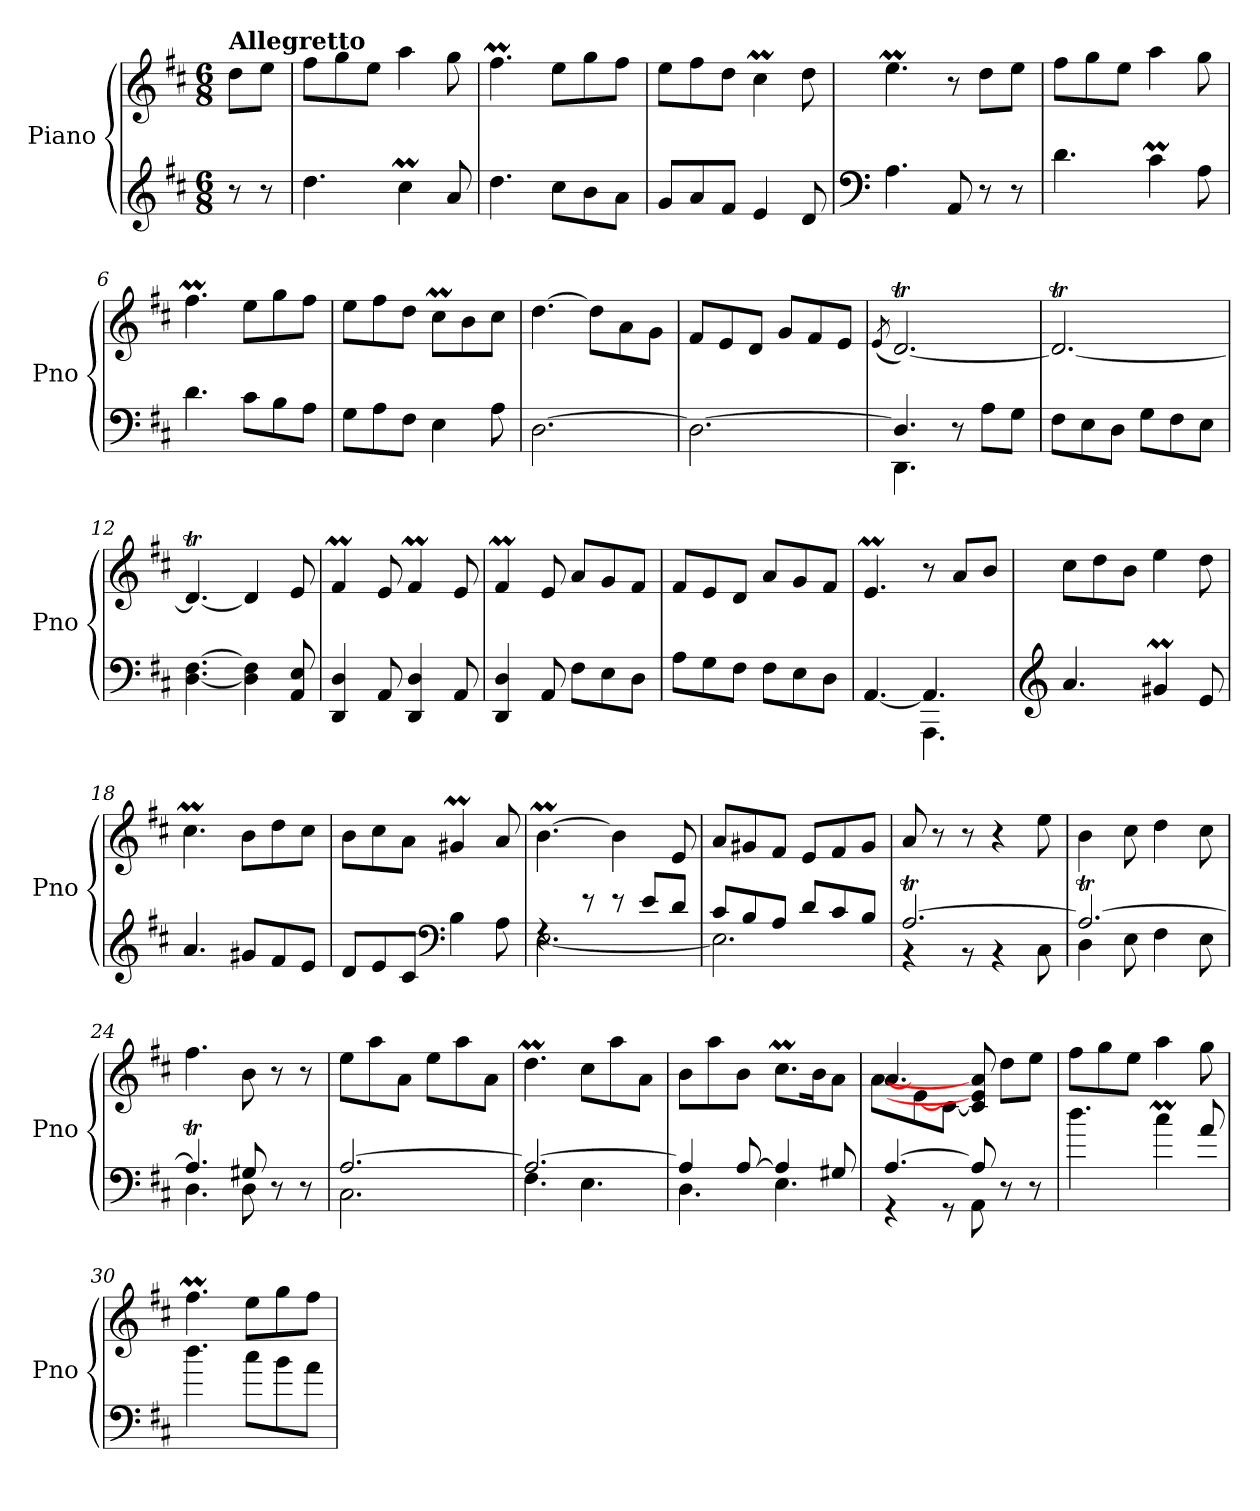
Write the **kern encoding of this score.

**kern	**kern
*part1	*part1
*staff2	*staff1
*I"Piano	*
*I'Pno	*
*clefG2	*clefG2
*k[f#c#]	*k[f#c#]
*M6/8	*M6/8
=	=
!	!LO:TX:a:B:t=Allegretto
8r	8dd\L
8r	8ee\J
=1	=1
4.dd\	8ff#\L
.	8gg\
.	8ee\J
4cc#m\	4aa\
8a/	8gg\
=2	=2
4.dd\	4.ff#m\
8cc#\L	8ee\L
8b\	8gg\
8a\J	8ff#\J
=3	=3
8g/L	8ee\L
8a/	8ff#\
8f#/J	8dd\J
4e/	4cc#m\
8d/	8dd\
=4	=4
*clefF4	*
4.A\	4.eeM\
8AA/	8r
8r	8dd\L
8r	8ee\J
=5	=5
4.d\	8ff#\L
.	8gg\
.	8ee\J
4c#m\	4aa\
8A\	8gg\
=6	=6
4.d\	4.ff#m\
8c#\L	8ee\L
8B\	8gg\
8A\J	8ff#\J
!!LO:LB:g=z
=7	=7
8G\L	8ee\L
8A\	8ff#\
8F#\J	8dd\J
4E\	8cc#m\L
.	8b\
8A\	8cc#\J
=8	=8
[2.D\	[4.dd\
.	8dd\L]
.	8a\
.	8g\J
=9	=9
2.D\_	8f#/L
.	8e/
.	8d/J
.	8g/L
.	8f#/
.	8e/J
=10	=10
.	(<8qe/
*^	*
4.D/]	4.DD\	[2.dT/)
8r	8ryy	.
8A\L	4rEEyy	.
8G\J	.	.
*v	*v	*
=11	=11
8F#\L	2.dT/_
8E\	.
8D\J	.
8G\L	.
8F#\	.
8E\J	.
=12	=12
[4.D\ [4.F#\	4.dT/_
4D\] 4F#\]	4d/]
8AA/ 8E/	8e/
=13	=13
4DD/ 4D/	4f#m/
8AA/	8e/
4DD/ 4D/	4f#m/
8AA/	8e/
!!LO:LB:g=z
=14	=14
4DD/ 4D/	4f#m/
8AA/	8e/
8F#\L	8a/L
8E\	8g/
8D\J	8f#/J
=15	=15
8A\L	8f#/L
8G\	8e/
8F#\J	8d/J
8F#\L	8a/L
8E\	8g/
8D\J	8f#/J
=16	=16
*^	*
[4.AA/	4.ryy	4.eM/
4.AA/]	4.AAA\	8r
.	.	8a/L
.	.	8b/J
*v	*v	*
=17	=17
*clefG2	*
4.a/	8cc#\L
.	8dd\
.	8b\J
4g#Xm/	4ee\
8e/	8dd\
=18	=18
4.a/	4.cc#m\
8g#X/L	8b\L
8f#/	8dd\
8e/J	8cc#\J
=19	=19
8d/L	8b\L
8e/	8cc#\
8c#/J	8a\J
*clefF4	*
4B\	4g#Xm/
8A\	8a/
=20	=20
*^	*
4rF	[2.E\	[4.bM\
8r	.	.
8r	.	4b\]
8e/L	.	.
8d/J	.	8e/
!!LO:LB:g=z
=21	=21	=21
8c#/L	2.E\]	8a/L
8B/	.	8g#X/
8A/J	.	8f#/J
8d/L	.	8e/L
8c#/	.	8f#/
8B/J	.	8g#/J
=22	=22	=22
[2.AT/	4r	8a/
.	.	8r
.	8r	8r
.	4r	4r
.	8C#\	8ee\
=23	=23	=23
2.AT/_	4D\	4b\
.	8E\	8cc#\
.	4F#\	4dd\
.	8E\	8cc#\
=24	=24	=24
4.AT/]	4.D\	4.ff#\
8G#X/	8D\	8b\
8r	8ryy	8r
8r	8ryy	8r
=25	=25	=25
[2.A/	2.C#\	8ee\L
.	.	8aa\
.	.	8a\J
.	.	8ee\L
.	.	8aa\
.	.	8a\J
=26	=26	=26
2.A/_	4.F#\	4.ddM\
.	4.E\	8cc#\L
.	.	8aa\
.	.	8a\J
=27	=27	=27
4A/]	4.D\	8b\L
.	.	8aa\
[8A/	.	8b\J
4A/]	4.E\	8.cc#m\L
.	.	16b\K
8G#X/	.	8a\J
!!LO:LB:g=z
=28	=28	=28
*	*	*^
!	!	!	!LO:N:head=solid
[4.A/	4r	4.a/	[8a\L
.	.	.	[8e\
.	8r	.	[8c#\J
8A/]	8AA\	8c#/] 8e/] 8a/]	4.rffyy
8r	8ryy	8dd\L	.
8r	8ryy	8ee\J	.
*v	*v	*	*
*	*v	*v
=29	=29
4.dd\	8ff#\L
.	8gg\
.	8ee\J
4cc#m\	4aa\
8a/	8gg\
=30	=30
4.dd\	4.ff#m\
8cc#\L	8ee\L
8b\	8gg\
8a\J	8ff#\J
=	=
*-	*-
